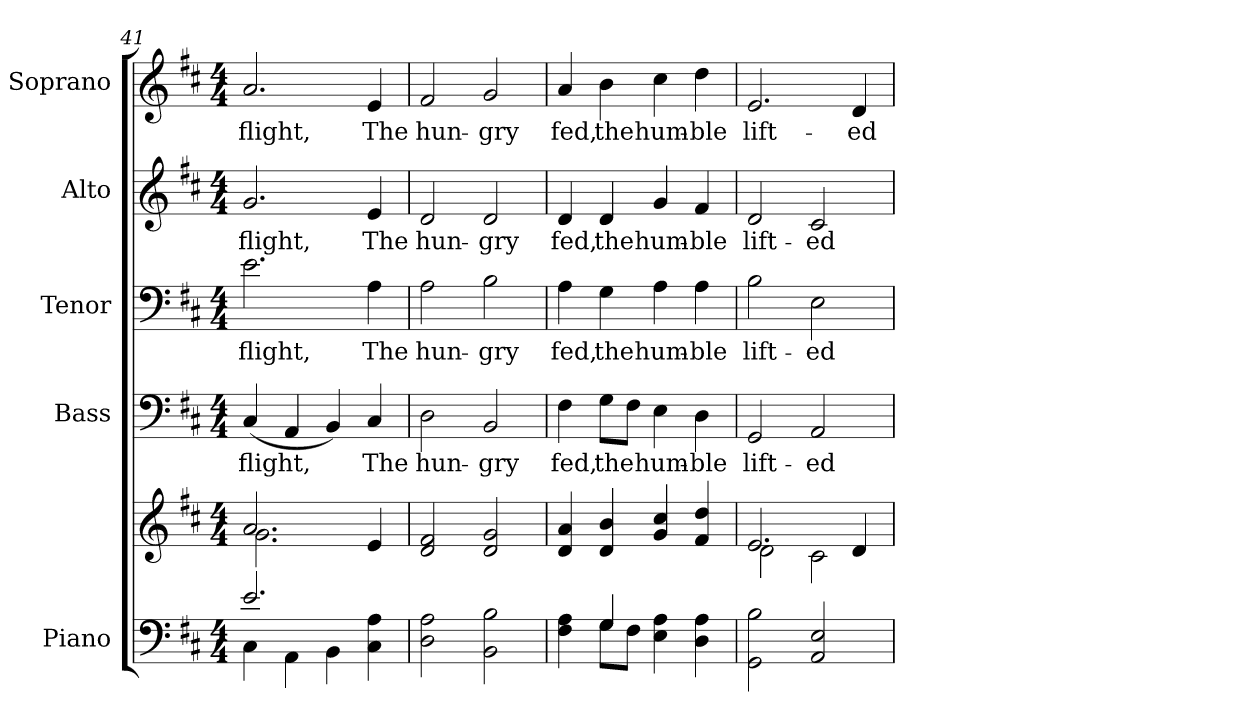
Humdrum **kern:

**kern	**kern	**kern	**text	**kern	**text	**kern	**text	**kern	**text
*part5	*part5	*part4	*part4	*part3	*part3	*part2	*part2	*part1	*part1
*staff6	*staff5	*staff4	*staff4	*staff3	*staff3	*staff2	*staff2	*staff1	*staff1
*I"Piano	*	*I"Bass	*	*I"Tenor	*	*I"Alto	*	*I"Soprano	*
*I'Pno.	*	*I'B.	*	*I'T.	*	*I'A.	*	*I'S.	*
!!LO:PB:g=z
*clefF4	*clefG2	*clefF4	*	*clefF4	*	*clefG2	*	*clefG2	*
*k[f#c#]	*k[f#c#]	*k[f#c#]	*	*k[f#c#]	*	*k[f#c#]	*	*k[f#c#]	*
*D:	*D:	*D:	*	*D:	*	*D:	*	*D:	*
*M4/4	*M4/4	*M4/4	*	*M4/4	*	*M4/4	*	*M4/4	*
=41	=41	=41	=41	=41	=41	=41	=41	=41	=41
*^	*^	*	*	*	*	*	*	*	*
!	!	!	!	!	!LO:LY:b:color=#000000	!	!	!	!	!	!
!	!	!	!	!	!	!	!LO:LY:b:color=#000000	!	!	!	!
!	!	!	!	!	!	!	!	!	!LO:LY:b:color=#000000	!	!
!	!	!	!	!	!	!	!	!	!	!	!LO:LY:b:color=#000000
2.ei/	4C#i\	2.ai/	2.gi\	(4C#i/	flight,	2.ei\	flight,	2.gi/	flight,	2.ai/	flight,
.	4AAi\	.	.	4AAi/	.	.	.	.	.	.	.
.	4BBi\	.	.	4BBi/)	.	.	.	.	.	.	.
!	!	!	!	!	!LO:LY:b:color=#000000	!	!	!	!	!	!
!	!	!	!	!	!	!	!LO:LY:b:color=#000000	!	!	!	!
!	!	!	!	!	!	!	!	!	!LO:LY:b:color=#000000	!	!
!	!	!	!	!	!	!	!	!	!	!	!LO:LY:b:color=#000000
4C#i\ 4Ai	4ryy	4ei/	4ryy	4C#i/	The	4Ai\	The	4ei/	The	4ei/	The
*v	*v	*	*	*	*	*	*	*	*	*	*
*	*v	*v	*	*	*	*	*	*	*	*
=42	=42	=42	=42	=42	=42	=42	=42	=42	=42
*^	*^	*	*	*	*	*	*	*	*
!	!	!	!	!	!LO:LY:b:color=#000000	!	!	!	!	!	!
*v	*v	*	*	*	*	*	*	*	*	*	*
*	*v	*v	*	*	*	*	*	*	*	*
*^	*^	*	*	*	*	*	*	*	*
!	!	!	!	!	!	!	!LO:LY:b:color=#000000	!	!	!	!
*v	*v	*	*	*	*	*	*	*	*	*	*
*	*v	*v	*	*	*	*	*	*	*	*
*^	*^	*	*	*	*	*	*	*	*
!	!	!	!	!	!	!	!	!	!LO:LY:b:color=#000000	!	!
*v	*v	*	*	*	*	*	*	*	*	*	*
*	*v	*v	*	*	*	*	*	*	*	*
*^	*^	*	*	*	*	*	*	*	*
!	!	!	!	!	!	!	!	!	!	!	!LO:LY:b:color=#000000
*v	*v	*	*	*	*	*	*	*	*	*	*
*	*v	*v	*	*	*	*	*	*	*	*
2Di\ 2Ai	2di/ 2f#i	2Di\	hun-	2Ai\	hun-	2di/	hun-	2f#i/	hun-
!	!	!	!LO:LY:b:color=#000000	!	!	!	!	!	!
!	!	!	!	!	!LO:LY:b:color=#000000	!	!	!	!
!	!	!	!	!	!	!	!LO:LY:b:color=#000000	!	!
!	!	!	!	!	!	!	!	!	!LO:LY:b:color=#000000
2BBi\ 2Bi	2di/ 2gi	2BBi/	-gry	2Bi\	-gry	2di/	-gry	2gi/	-gry
=43	=43	=43	=43	=43	=43	=43	=43	=43	=43
*^	*	*	*	*	*	*	*	*	*
!	!	!	!	!LO:LY:b:color=#000000	!	!	!	!	!	!
!	!	!	!	!	!	!LO:LY:b:color=#000000	!	!	!	!
!	!	!	!	!	!	!	!	!LO:LY:b:color=#000000	!	!
!	!	!	!	!	!	!	!	!	!	!LO:LY:b:color=#000000
4F#i\ 4Ai	4ryy	4di/ 4ai	4F#i\	fed,	4Ai\	fed,	4di/	fed,	4ai/	fed,
!	!	!	!	!LO:LY:b:color=#000000	!	!	!	!	!	!
!	!	!	!	!	!	!LO:LY:b:color=#000000	!	!	!	!
!	!	!	!	!	!	!	!	!LO:LY:b:color=#000000	!	!
!	!	!	!	!	!	!	!	!	!	!LO:LY:b:color=#000000
4Gi/	8Gi\L	4di/ 4bi	8Gi\L	the	4Gi\	the	4di/	the	4bi\	the
.	8F#i\J	.	8F#i\J	.	.	.	.	.	.	.
!	!	!	!	!LO:LY:b:color=#000000	!	!	!	!	!	!
!	!	!	!	!	!	!LO:LY:b:color=#000000	!	!	!	!
!	!	!	!	!	!	!	!	!LO:LY:b:color=#000000	!	!
!	!	!	!	!	!	!	!	!	!	!LO:LY:b:color=#000000
4Ei\ 4Ai	2ryy	4gi/ 4cc#i	4Ei\	hum-	4Ai\	hum-	4gi/	hum-	4cc#i\	hum-
!	!	!	!	!LO:LY:b:color=#000000	!	!	!	!	!	!
!	!	!	!	!	!	!LO:LY:b:color=#000000	!	!	!	!
!	!	!	!	!	!	!	!	!LO:LY:b:color=#000000	!	!
!	!	!	!	!	!	!	!	!	!	!LO:LY:b:color=#000000
4Di\ 4Ai	.	4f#i/ 4ddi	4Di\	-ble	4Ai\	-ble	4f#i/	-ble	4ddi\	-ble
*v	*v	*	*	*	*	*	*	*	*	*
=44	=44	=44	=44	=44	=44	=44	=44	=44	=44
*	*^	*	*	*	*	*	*	*	*
!	!	!	!	!LO:LY:b:color=#000000	!	!	!	!	!	!
!	!	!	!	!	!	!LO:LY:b:color=#000000	!	!	!	!
!	!	!	!	!	!	!	!	!LO:LY:b:color=#000000	!	!
!	!	!	!	!	!	!	!	!	!	!LO:LY:b:color=#000000
2GGi\ 2Bi	2.ei/	2di\	2GGi/	lift-	2Bi\	lift-	2di/	lift-	2.ei/	lift-
!	!	!	!	!LO:LY:b:color=#000000	!	!	!	!	!	!
!	!	!	!	!	!	!LO:LY:b:color=#000000	!	!	!	!
!	!	!	!	!	!	!	!	!LO:LY:b:color=#000000	!	!
2AAi/ 2Ei	.	2c#i\	2AAi/	-ed	2Ei\	-ed	2c#i/	-ed	.	.
!	!	!	!	!	!	!	!	!	!	!LO:LY:b:color=#000000
.	4di/	.	.	.	.	.	.	.	4di/	-ed
*	*v	*v	*	*	*	*	*	*	*	*
=	=	=	=	=	=	=	=	=	=
*-	*-	*-	*-	*-	*-	*-	*-	*-	*-
